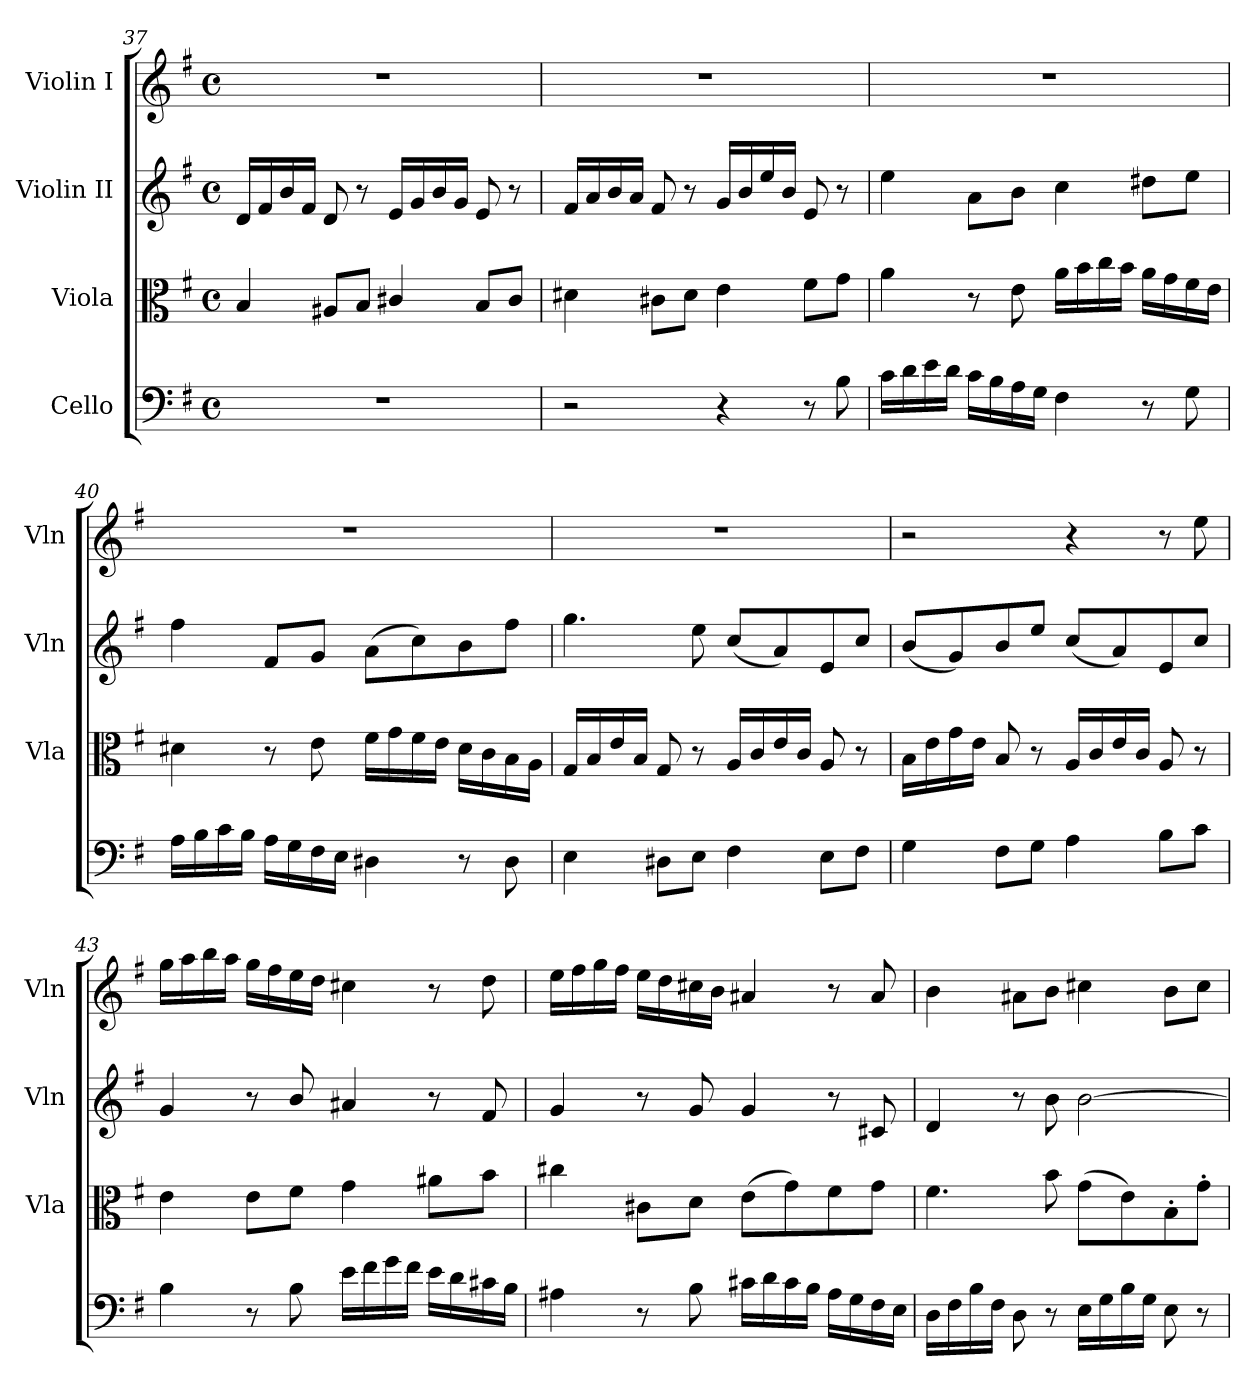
**kern	**kern	**kern	**kern
*part4	*part3	*part2	*part1
*staff4	*staff3	*staff2	*staff1
*I"Cello	*I"Viola	*I"Violin II	*I"Violin I
*	*I'Vla	*I'Vln	*I'Vln
*clefF4	*clefC3	*clefG2	*clefG2
*k[f#]	*k[f#]	*k[f#]	*k[f#]
*M4/4	*M4/4	*M4/4	*M4/4
*met(c)	*met(c)	*met(c)	*met(c)
=37	=37	=37	=37
1r	4B/	16d/LL	1r
.	.	16f#/	.
.	.	16b/	.
.	.	16f#/JJ	.
.	8A#X/L	8d/	.
.	8B/J	8r	.
.	4c#X/	16e/LL	.
.	.	16g/	.
.	.	16b/	.
.	.	16g/JJ	.
.	8B/L	8e/	.
.	8c#/J	8r	.
=38	=38	=38	=38
2r	4d#X\	16f#/LL	1r
.	.	16a/	.
.	.	16b/	.
.	.	16a/JJ	.
.	8c#X\L	8f#/	.
.	8d#\J	8r	.
4r	4e\	16g/LL	.
.	.	16b/	.
.	.	16ee/	.
.	.	16b/JJ	.
8r	8f#\L	8e/	.
8B\	8g\J	8r	.
!!LO:LB:g=z
=39	=39	=39	=39
16c\LL	4a\	4ee\	1r
16d\	.	.	.
16e\	.	.	.
16d\JJ	.	.	.
16c\LL	8r	8a\L	.
16B\	.	.	.
16A\	8e\	8b\J	.
16G\JJ	.	.	.
4F#\	16a\LL	4cc\	.
.	16b\	.	.
.	16cc\	.	.
.	16b\JJ	.	.
8r	16a\LL	8dd#X\L	.
.	16g\	.	.
8G\	16f#\	8ee\J	.
.	16e\JJ	.	.
=40	=40	=40	=40
16A\LL	4d#X\	4ff#\	1r
16B\	.	.	.
16c\	.	.	.
16B\JJ	.	.	.
16A\LL	8r	8f#/L	.
16G\	.	.	.
16F#\	8e\	8g/J	.
16E\JJ	.	.	.
4D#X\	16f#\LL	(>8a\L	.
.	16g\	.	.
.	16f#\	8cc\)	.
.	16e\JJ	.	.
8r	16d#\LL	8b\	.
.	16c\	.	.
8D#\	16B\	8ff#\J	.
.	16A\JJ	.	.
=41	=41	=41	=41
4E\	16G/LL	4.gg\	1r
.	16B/	.	.
.	16e/	.	.
.	16B/JJ	.	.
8D#X\L	8G/	.	.
8E\J	8r	8ee\	.
4F#\	16A/LL	(<8cc/L	.
.	16c/	.	.
.	16e/	8a/)	.
.	16c/JJ	.	.
8E\L	8A/	8e/	.
8F#\J	8r	8cc/J	.
=42	=42	=42	=42
4G\	16B\LL	(<8b/L	2r
.	16e\	.	.
.	16g\	8g/)	.
.	16e\JJ	.	.
8F#\L	8B/	8b/	.
8G\J	8r	8ee/J	.
4A\	16A/LL	(<8cc/L	4r
.	16c/	.	.
.	16e/	8a/)	.
.	16c/JJ	.	.
8B\L	8A/	8e/	8r
8c\J	8r	8cc/J	8ee\
=43	=43	=43	=43
4B\	4e\	4g/	16gg\LL
.	.	.	16aa\
.	.	.	16bb\
.	.	.	16aa\JJ
8r	8e\L	8r	16gg\LL
.	.	.	16ff#\
8B\	8f#\J	8b/	16ee\
.	.	.	16dd\JJ
16e\LL	4g\	4a#X/	4cc#X\
16f#\	.	.	.
16g\	.	.	.
16f#\JJ	.	.	.
16e\LL	8a#X\L	8r	8r
16d\	.	.	.
16c#X\	8b\J	8f#/	8dd\
16B\JJ	.	.	.
!!LO:LB:g=z
=44	=44	=44	=44
4A#X\	4cc#X\	4g/	16ee\LL
.	.	.	16ff#\
.	.	.	16gg\
.	.	.	16ff#\JJ
8r	8c#X\L	8r	16ee\LL
.	.	.	16dd\
8B\	8d\J	8g/	16cc#X\
.	.	.	16b\JJ
16c#X\LL	(>8e\L	4g/	4a#X/
16d\	.	.	.
16c#\	8g\)	.	.
16B\JJ	.	.	.
16A#\LL	8f#\	8r	8r
16G\	.	.	.
16F#\	8g\J	8c#X/	8a#/
16E\JJ	.	.	.
=45	=45	=45	=45
16D\LL	4.f#\	4d/	4b\
16F#\	.	.	.
16B\	.	.	.
16F#\JJ	.	.	.
8D\	.	8r	8a#X\L
8r	8b\	8b\	8b\J
16E\LL	(>8g\L	[2b\	4cc#X\
16G\	.	.	.
16B\	8e\)	.	.
16G\JJ	.	.	.
8E\	8B'\	.	8b\L
8r	8g'\J	.	8cc#\J
=	=	=	=
*-	*-	*-	*-
